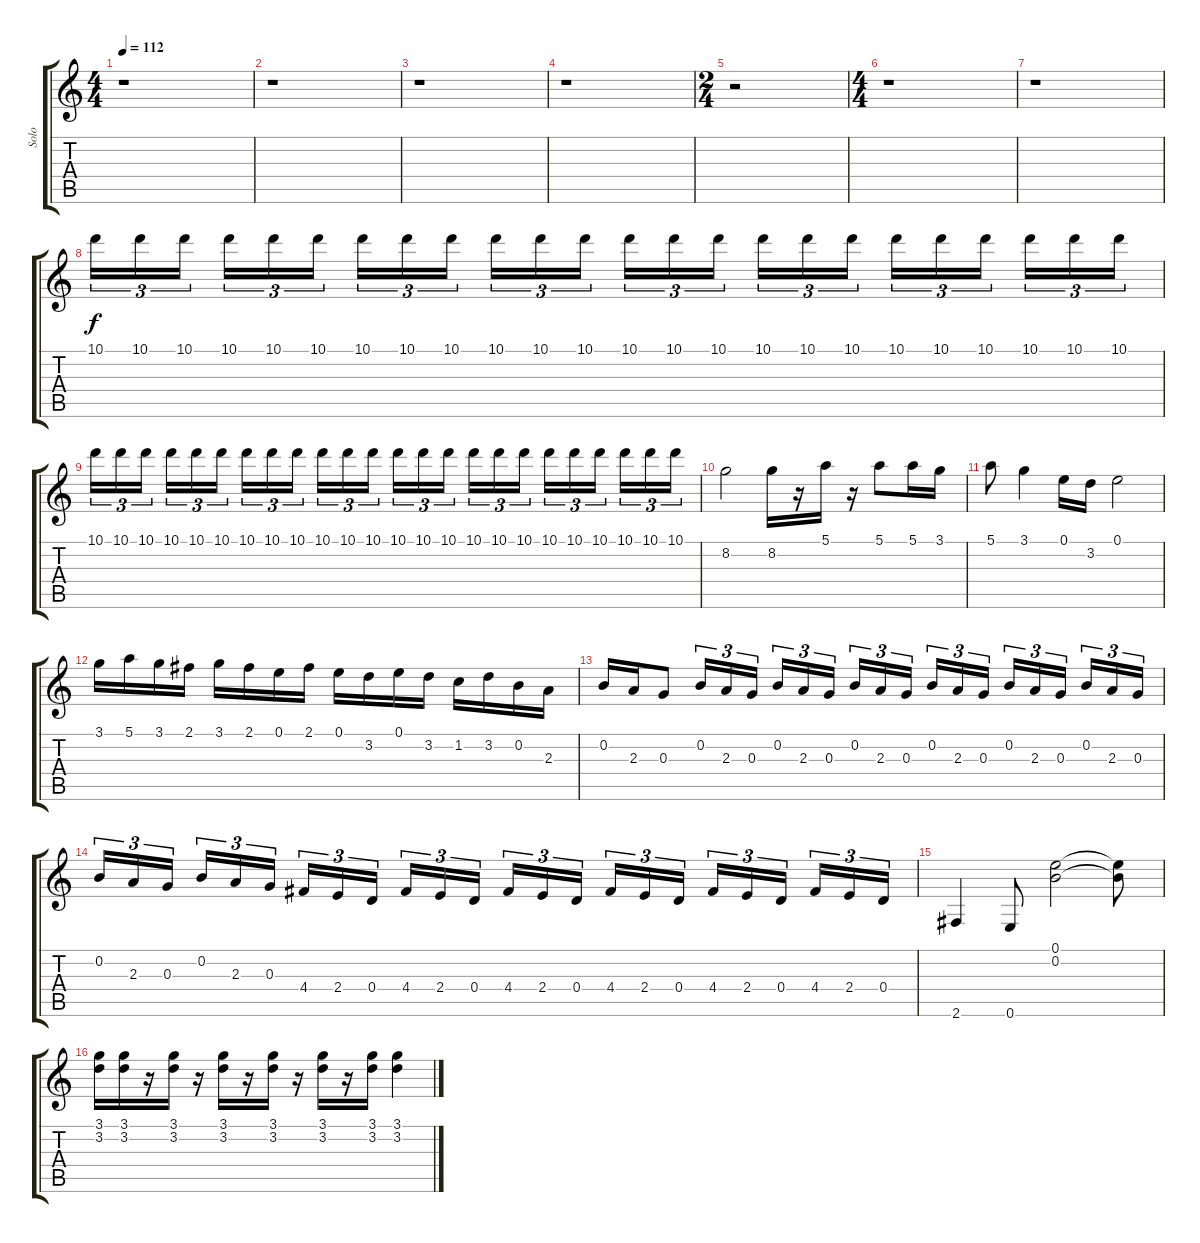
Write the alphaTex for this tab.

\track ("Solo" "Solo") {instrument distortionguitar}
\staff {score tabs}
\tuning (E4 B3 G3 D3 A2 E2) {hide}
\ts (4 4)
\tempo 112
\clef g2
\ks c
r.1{dy f} |
r.1 |
r.1 |
r.1 |
\ts (2 4)
r.2 |
\ts (4 4)
r.1 |
r.1 |
10.1.16{tu (3 2)} 10.1.16{tu (3 2)} 10.1.16{tu (3 2) beam splitsecondary} 10.1.16{tu (3 2)} 10.1.16{tu (3 2)} 10.1.16{tu (3 2)} 10.1.16{tu (3 2)} 10.1.16{tu (3 2)} 10.1.16{tu (3 2) beam splitsecondary} 10.1.16{tu (3 2)} 10.1.16{tu (3 2)} 10.1.16{tu (3 2)} 10.1.16{tu (3 2)} 10.1.16{tu (3 2)} 10.1.16{tu (3 2) beam splitsecondary} 10.1.16{tu (3 2)} 10.1.16{tu (3 2)} 10.1.16{tu (3 2)} 10.1.16{tu (3 2)} 10.1.16{tu (3 2)} 10.1.16{tu (3 2) beam splitsecondary} 10.1.16{tu (3 2)} 10.1.16{tu (3 2)} 10.1.16{tu (3 2)} |
10.1.16{tu (3 2)} 10.1.16{tu (3 2)} 10.1.16{tu (3 2) beam splitsecondary} 10.1.16{tu (3 2)} 10.1.16{tu (3 2)} 10.1.16{tu (3 2)} 10.1.16{tu (3 2)} 10.1.16{tu (3 2)} 10.1.16{tu (3 2) beam splitsecondary} 10.1.16{tu (3 2)} 10.1.16{tu (3 2)} 10.1.16{tu (3 2)} 10.1.16{tu (3 2)} 10.1.16{tu (3 2)} 10.1.16{tu (3 2) beam splitsecondary} 10.1.16{tu (3 2)} 10.1.16{tu (3 2)} 10.1.16{tu (3 2)} 10.1.16{tu (3 2)} 10.1.16{tu (3 2)} 10.1.16{tu (3 2) beam splitsecondary} 10.1.16{tu (3 2)} 10.1.16{tu (3 2)} 10.1.16{tu (3 2)} |
8.2.2 8.2.16 r.16 5.1.16 r.16 5.1.8 5.1.16 3.1.16 |
5.1.8 3.1.4 0.1.16 3.2.16 0.1.2 |
3.1.16 5.1.16 3.1.16 2.1.16 3.1.16 2.1.16 0.1.16 2.1.16 0.1.16 3.2.16 0.1.16 3.2.16 1.2.16 3.2.16 0.2.16 2.3.16 |
0.2.16 2.3.16 0.3.8 0.2.16{tu (3 2)} 2.3.16{tu (3 2)} 0.3.16{tu (3 2) beam splitsecondary} 0.2.16{tu (3 2)} 2.3.16{tu (3 2)} 0.3.16{tu (3 2)} 0.2.16{tu (3 2)} 2.3.16{tu (3 2)} 0.3.16{tu (3 2) beam splitsecondary} 0.2.16{tu (3 2)} 2.3.16{tu (3 2)} 0.3.16{tu (3 2)} 0.2.16{tu (3 2)} 2.3.16{tu (3 2)} 0.3.16{tu (3 2) beam splitsecondary} 0.2.16{tu (3 2)} 2.3.16{tu (3 2)} 0.3.16{tu (3 2)} |
0.2.16{tu (3 2)} 2.3.16{tu (3 2)} 0.3.16{tu (3 2) beam splitsecondary} 0.2.16{tu (3 2)} 2.3.16{tu (3 2)} 0.3.16{tu (3 2)} 4.4.16{tu (3 2)} 2.4.16{tu (3 2)} 0.4.16{tu (3 2) beam splitsecondary} 4.4.16{tu (3 2)} 2.4.16{tu (3 2)} 0.4.16{tu (3 2)} 4.4.16{tu (3 2)} 2.4.16{tu (3 2)} 0.4.16{tu (3 2) beam splitsecondary} 4.4.16{tu (3 2)} 2.4.16{tu (3 2)} 0.4.16{tu (3 2)} 4.4.16{tu (3 2)} 2.4.16{tu (3 2)} 0.4.16{tu (3 2) beam splitsecondary} 4.4.16{tu (3 2)} 2.4.16{tu (3 2)} 0.4.16{tu (3 2)} |
2.6.4 0.6.8 (0.1 0.2).2 (0.1{t} 0.2{t}).8 |
(3.1 3.2).16 (3.1 3.2).16 r.16 (3.1 3.2).16 r.16 (3.1 3.2).16 r.16 (3.1 3.2).16 r.16 (3.1 3.2).16 r.16 (3.1 3.2).16 (3.1 3.2).4
